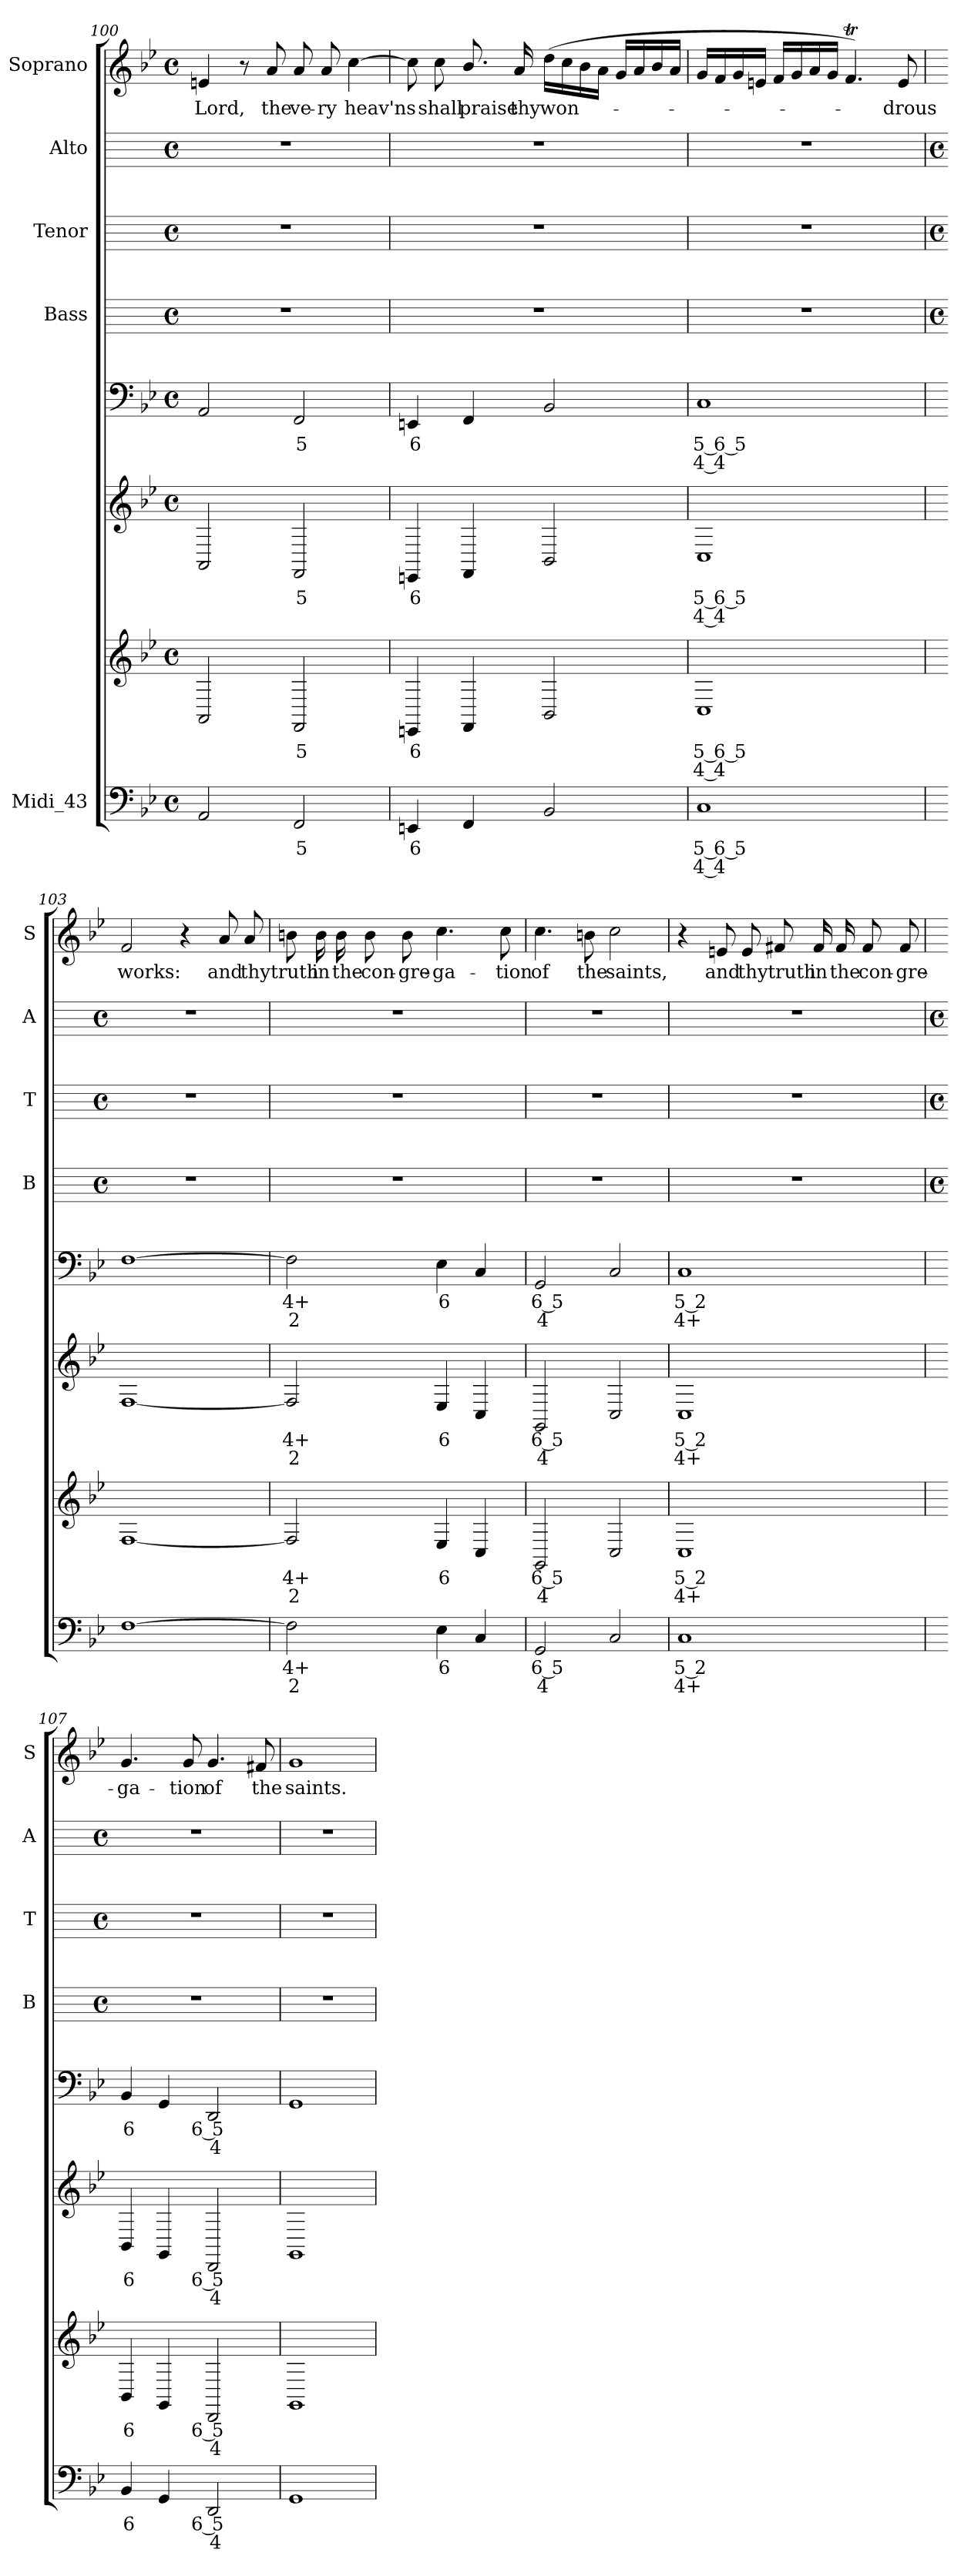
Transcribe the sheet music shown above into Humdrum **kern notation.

**kern	**text	**text	**kern	**text	**text	**kern	**text	**text	**kern	**text	**text	**kern	**kern	**kern	**kern	**text
*part5	*part5	*part5	*part5	*part5	*part5	*part5	*part5	*part5	*part5	*part5	*part5	*part4	*part3	*part2	*part1	*part1
*staff8	*staff8	*staff8	*staff7	*staff7	*staff7	*staff6	*staff6	*staff6	*staff5	*staff5	*staff5	*staff4	*staff3	*staff2	*staff1	*staff1
*I"Midi_43	*	*	*	*	*	*	*	*	*	*	*	*I"Bass	*I"Tenor	*I"Alto	*I"Soprano	*
*	*	*	*	*	*	*	*	*	*	*	*	*I'B	*I'T	*I'A	*I'S	*
!!LO:LB:g=z
*clefF4	*	*	*clefG2	*	*	*clefG2	*	*	*clefF4	*	*	*	*	*	*clefG2	*
*k[b-e-]	*	*	*k[b-e-]	*	*	*k[b-e-]	*	*	*k[b-e-]	*	*	*	*	*	*k[b-e-]	*
*B-:	*	*	*B-:	*	*	*B-:	*	*	*B-:	*	*	*	*	*	*B-:	*
*M4/4	*	*	*M4/4	*	*	*M4/4	*	*	*M4/4	*	*	*M4/4	*M4/4	*M4/4	*M4/4	*
*met(c)	*	*	*met(c)	*	*	*met(c)	*	*	*met(c)	*	*	*met(c)	*met(c)	*met(c)	*met(c)	*
=100	=100	=100	=100	=100	=100	=100	=100	=100	=100	=100	=100	=100	=100	=100	=100	=100
!	!	!	!	!	!	!	!	!	!	!	!	!	!	!	!	!LO:LY:b
2AA	.	.	2AA	.	.	2AA	.	.	2AA	.	.	1r	1r	1r	4en	Lord,
.	.	.	.	.	.	.	.	.	.	.	.	.	.	.	8r	.
!	!	!	!	!	!	!	!	!	!	!	!	!	!	!	!	!LO:LY:b
.	.	.	.	.	.	.	.	.	.	.	.	.	.	.	8a	the
!	!LO:LY:b	!	!	!LO:LY:b	!	!	!LO:LY:b	!	!	!LO:LY:b	!	!	!	!	!	!LO:LY:b
2FF	5	.	2FF	5	.	2FF	5	.	2FF	5	.	.	.	.	8a	ve-
!	!	!	!	!	!	!	!	!	!	!	!	!	!	!	!	!LO:LY:b
.	.	.	.	.	.	.	.	.	.	.	.	.	.	.	8a	-ry
!	!	!	!	!	!	!	!	!	!	!	!	!	!	!	!	!LO:LY:b
.	.	.	.	.	.	.	.	.	.	.	.	.	.	.	[4cc	heav'ns
=101	=101	=101	=101	=101	=101	=101	=101	=101	=101	=101	=101	=101	=101	=101	=101	=101
!	!LO:LY:b	!	!	!LO:LY:b	!	!	!LO:LY:b	!	!	!LO:LY:b	!	!	!	!	!	!
4EEn	6	.	4EEn	6	.	4EEn	6	.	4EEn	6	.	1r	1r	1r	8cc]	.
!	!	!	!	!	!	!	!	!	!	!	!	!	!	!	!	!LO:LY:b
.	.	.	.	.	.	.	.	.	.	.	.	.	.	.	8cc	shall
!	!	!	!	!	!	!	!	!	!	!	!	!	!	!	!	!LO:LY:b
4FF	.	.	4FF	.	.	4FF	.	.	4FF	.	.	.	.	.	8.b-/	praise
!	!	!	!	!	!	!	!	!	!	!	!	!	!	!	!	!LO:LY:b
.	.	.	.	.	.	.	.	.	.	.	.	.	.	.	16a	thy
!	!	!	!	!	!	!	!	!	!	!	!	!	!	!	!	!LO:LY:b
2BB-	.	.	2BB-	.	.	2BB-	.	.	2BB-	.	.	.	.	.	(<16ddLL	won-
.	.	.	.	.	.	.	.	.	.	.	.	.	.	.	16cc	.
.	.	.	.	.	.	.	.	.	.	.	.	.	.	.	16b-	.
.	.	.	.	.	.	.	.	.	.	.	.	.	.	.	16aJJ	.
.	.	.	.	.	.	.	.	.	.	.	.	.	.	.	16gLL	.
.	.	.	.	.	.	.	.	.	.	.	.	.	.	.	16a	.
.	.	.	.	.	.	.	.	.	.	.	.	.	.	.	16b-	.
.	.	.	.	.	.	.	.	.	.	.	.	.	.	.	16aJJ	.
=102	=102	=102	=102	=102	=102	=102	=102	=102	=102	=102	=102	=102	=102	=102	=102	=102
!	!LO:LY:b	!LO:LY:b	!	!LO:LY:b	!LO:LY:b	!	!LO:LY:b	!LO:LY:b	!	!LO:LY:b	!LO:LY:b	!	!	!	!	!
1C	5 6 5	4 4	1C	5 6 5	4 4	1C	5 6 5	4 4	1C	5 6 5	4 4	1r	1r	1r	16gLL	.
.	.	.	.	.	.	.	.	.	.	.	.	.	.	.	16f	.
.	.	.	.	.	.	.	.	.	.	.	.	.	.	.	16g	.
.	.	.	.	.	.	.	.	.	.	.	.	.	.	.	16enJJ	.
.	.	.	.	.	.	.	.	.	.	.	.	.	.	.	16fLL	.
.	.	.	.	.	.	.	.	.	.	.	.	.	.	.	16g	.
.	.	.	.	.	.	.	.	.	.	.	.	.	.	.	16a	.
.	.	.	.	.	.	.	.	.	.	.	.	.	.	.	16gJJ	.
.	.	.	.	.	.	.	.	.	.	.	.	.	.	.	4.fT)	.
!	!	!	!	!	!	!	!	!	!	!	!	!	!	!	!	!LO:LY:b
.	.	.	.	.	.	.	.	.	.	.	.	.	.	.	8e	drous
!!LO:LB:g=z
=103	=103	=103	=103	=103	=103	=103	=103	=103	=103	=103	=103	=103	=103	=103	=103	=103
*	*	*	*	*	*	*	*	*	*	*	*	*M4/4	*M4/4	*M4/4	*	*
*	*	*	*	*	*	*	*	*	*	*	*	*met(c)	*met(c)	*met(c)	*	*
!	!	!	!	!	!	!	!	!	!	!	!	!	!	!	!	!LO:LY:b
[1F	.	.	[1F	.	.	[1F	.	.	[1F	.	.	1r	1r	1r	2f	works:
.	.	.	.	.	.	.	.	.	.	.	.	.	.	.	4r	.
!	!	!	!	!	!	!	!	!	!	!	!	!	!	!	!	!LO:LY:b
.	.	.	.	.	.	.	.	.	.	.	.	.	.	.	8a	and
!	!	!	!	!	!	!	!	!	!	!	!	!	!	!	!	!LO:LY:b
.	.	.	.	.	.	.	.	.	.	.	.	.	.	.	8a	thy
=104	=104	=104	=104	=104	=104	=104	=104	=104	=104	=104	=104	=104	=104	=104	=104	=104
!	!LO:LY:b	!LO:LY:b	!	!LO:LY:b	!LO:LY:b	!	!LO:LY:b	!LO:LY:b	!	!LO:LY:b	!LO:LY:b	!	!	!	!	!LO:LY:b
2F]	4+	2	2F]	4+	2	2F]	4+	2	2F]	4+	2	1r	1r	1r	8bn	truth
!	!	!	!	!	!	!	!	!	!	!	!	!	!	!	!	!LO:LY:b
.	.	.	.	.	.	.	.	.	.	.	.	.	.	.	16b	in
!	!	!	!	!	!	!	!	!	!	!	!	!	!	!	!	!LO:LY:b
.	.	.	.	.	.	.	.	.	.	.	.	.	.	.	16b	the
!	!	!	!	!	!	!	!	!	!	!	!	!	!	!	!	!LO:LY:b
.	.	.	.	.	.	.	.	.	.	.	.	.	.	.	8b	con-
!	!	!	!	!	!	!	!	!	!	!	!	!	!	!	!	!LO:LY:b
.	.	.	.	.	.	.	.	.	.	.	.	.	.	.	8b	-gre-
!	!LO:LY:b	!	!	!LO:LY:b	!	!	!LO:LY:b	!	!	!LO:LY:b	!	!	!	!	!	!LO:LY:b
4E-	6	.	4E-	6	.	4E-	6	.	4E-	6	.	.	.	.	4.cc	-ga-
4C	.	.	4C	.	.	4C	.	.	4C	.	.	.	.	.	.	.
!	!	!	!	!	!	!	!	!	!	!	!	!	!	!	!	!LO:LY:b
.	.	.	.	.	.	.	.	.	.	.	.	.	.	.	8cc	-tion
=105	=105	=105	=105	=105	=105	=105	=105	=105	=105	=105	=105	=105	=105	=105	=105	=105
!	!LO:LY:b	!LO:LY:b	!	!LO:LY:b	!LO:LY:b	!	!LO:LY:b	!LO:LY:b	!	!LO:LY:b	!LO:LY:b	!	!	!	!	!LO:LY:b
2GG	6 5	4	2GG	6 5	4	2GG	6 5	4	2GG	6 5	4	1r	1r	1r	4.cc	of
!	!	!	!	!	!	!	!	!	!	!	!	!	!	!	!	!LO:LY:b
.	.	.	.	.	.	.	.	.	.	.	.	.	.	.	8bn	the
!	!	!	!	!	!	!	!	!	!	!	!	!	!	!	!	!LO:LY:b
2C	.	.	2C	.	.	2C	.	.	2C	.	.	.	.	.	2cc	saints,
=106	=106	=106	=106	=106	=106	=106	=106	=106	=106	=106	=106	=106	=106	=106	=106	=106
!	!LO:LY:b	!LO:LY:b	!	!LO:LY:b	!LO:LY:b	!	!LO:LY:b	!LO:LY:b	!	!LO:LY:b	!LO:LY:b	!	!	!	!	!
1C	5 2	4+	1C	5 2	4+	1C	5 2	4+	1C	5 2	4+	1r	1r	1r	4r	.
!	!	!	!	!	!	!	!	!	!	!	!	!	!	!	!	!LO:LY:b
.	.	.	.	.	.	.	.	.	.	.	.	.	.	.	8en	and
!	!	!	!	!	!	!	!	!	!	!	!	!	!	!	!	!LO:LY:b
.	.	.	.	.	.	.	.	.	.	.	.	.	.	.	8e	thy
!	!	!	!	!	!	!	!	!	!	!	!	!	!	!	!	!LO:LY:b
.	.	.	.	.	.	.	.	.	.	.	.	.	.	.	8f#X	truth
!	!	!	!	!	!	!	!	!	!	!	!	!	!	!	!	!LO:LY:b
.	.	.	.	.	.	.	.	.	.	.	.	.	.	.	16f#	in
!	!	!	!	!	!	!	!	!	!	!	!	!	!	!	!	!LO:LY:b
.	.	.	.	.	.	.	.	.	.	.	.	.	.	.	16f#	the
!	!	!	!	!	!	!	!	!	!	!	!	!	!	!	!	!LO:LY:b
.	.	.	.	.	.	.	.	.	.	.	.	.	.	.	8f#	con-
!	!	!	!	!	!	!	!	!	!	!	!	!	!	!	!	!LO:LY:b
.	.	.	.	.	.	.	.	.	.	.	.	.	.	.	8f#	-gre-
!!LO:LB:g=z
=107	=107	=107	=107	=107	=107	=107	=107	=107	=107	=107	=107	=107	=107	=107	=107	=107
*	*	*	*	*	*	*	*	*	*	*	*	*M4/4	*M4/4	*M4/4	*	*
*	*	*	*	*	*	*	*	*	*	*	*	*met(c)	*met(c)	*met(c)	*	*
!	!LO:LY:b	!	!	!LO:LY:b	!	!	!LO:LY:b	!	!	!LO:LY:b	!	!	!	!	!	!LO:LY:b
4BB-	6	.	4BB-	6	.	4BB-	6	.	4BB-	6	.	1r	1r	1r	4.g	-ga-
4GG	.	.	4GG	.	.	4GG	.	.	4GG	.	.	.	.	.	.	.
!	!	!	!	!	!	!	!	!	!	!	!	!	!	!	!	!LO:LY:b
.	.	.	.	.	.	.	.	.	.	.	.	.	.	.	8g	-tion
!	!LO:LY:b	!LO:LY:b	!	!LO:LY:b	!LO:LY:b	!	!LO:LY:b	!LO:LY:b	!	!LO:LY:b	!LO:LY:b	!	!	!	!	!LO:LY:b
2DD	6 5	4	2DD	6 5	4	2DD	6 5	4	2DD	6 5	4	.	.	.	4.g	of
!	!	!	!	!	!	!	!	!	!	!	!	!	!	!	!	!LO:LY:b
.	.	.	.	.	.	.	.	.	.	.	.	.	.	.	8f#X	the
=108	=108	=108	=108	=108	=108	=108	=108	=108	=108	=108	=108	=108	=108	=108	=108	=108
!	!	!	!	!	!	!	!	!	!	!	!	!	!	!	!	!LO:LY:b
1GG	.	.	1GG	.	.	1GG	.	.	1GG	.	.	1r	1r	1r	1g	saints.
=	=	=	=	=	=	=	=	=	=	=	=	=	=	=	=	=
*-	*-	*-	*-	*-	*-	*-	*-	*-	*-	*-	*-	*-	*-	*-	*-	*-
